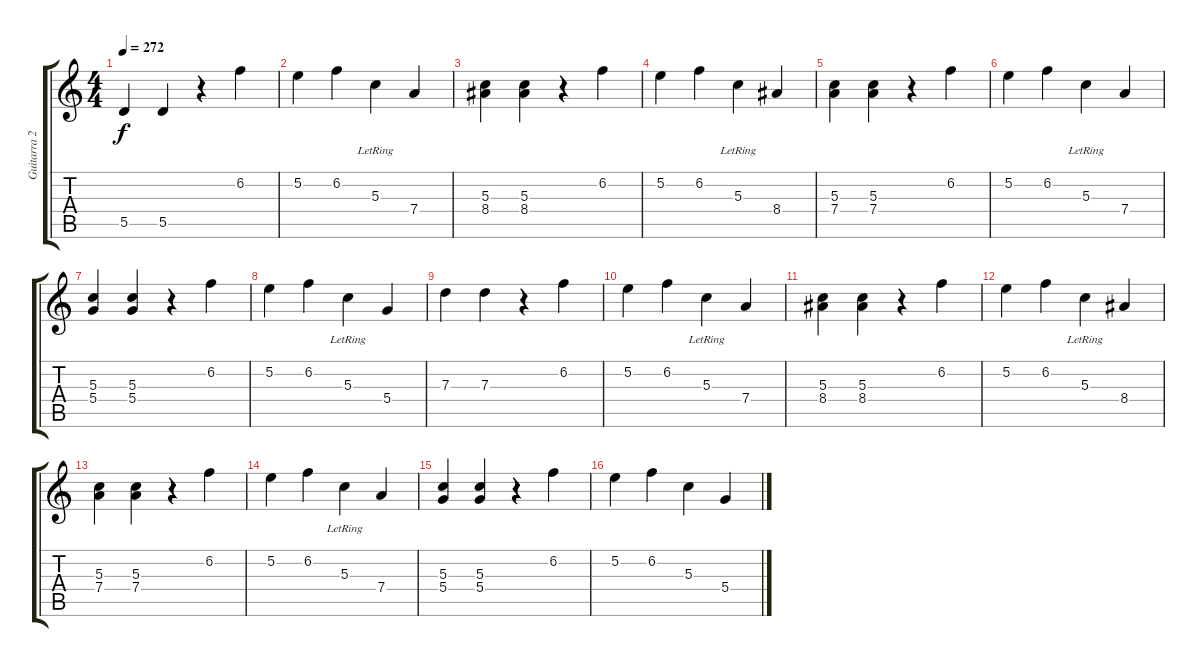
\track ("Guitarra 2 (Solo)" "Guitarra 2") {instrument acousticguitarnylon}
\staff {score tabs}
\tuning (E4 B3 G3 D3 A2 E2) {hide}
\ts (4 4)
\tempo 272
\clef g2
\ks c
5.5.4{dy f instrument distortionguitar} 5.5.4 r.4 6.2.4 |
5.2.4 6.2.4 5.3{lr}.4 7.4.4 |
(5.3 8.4).4 (5.3 8.4).4 r.4 6.2.4 |
5.2.4 6.2.4 5.3{lr}.4 8.4.4 |
(5.3 7.4).4 (5.3 7.4).4 r.4 6.2.4 |
5.2.4 6.2.4 5.3{lr}.4 7.4.4 |
(5.3 5.4).4 (5.3 5.4).4 r.4 6.2.4 |
5.2.4 6.2.4 5.3{lr}.4 5.4.4 |
7.3.4{instrument distortionguitar} 7.3.4 r.4 6.2.4 |
5.2.4 6.2.4 5.3{lr}.4 7.4.4 |
(5.3 8.4).4 (5.3 8.4).4 r.4 6.2.4 |
5.2.4 6.2.4 5.3{lr}.4 8.4.4 |
(5.3 7.4).4 (5.3 7.4).4 r.4 6.2.4 |
5.2.4 6.2.4 5.3{lr}.4 7.4.4 |
(5.3 5.4).4 (5.3 5.4).4 r.4 6.2.4 |
5.2.4 6.2.4 5.3.4 5.4.4
